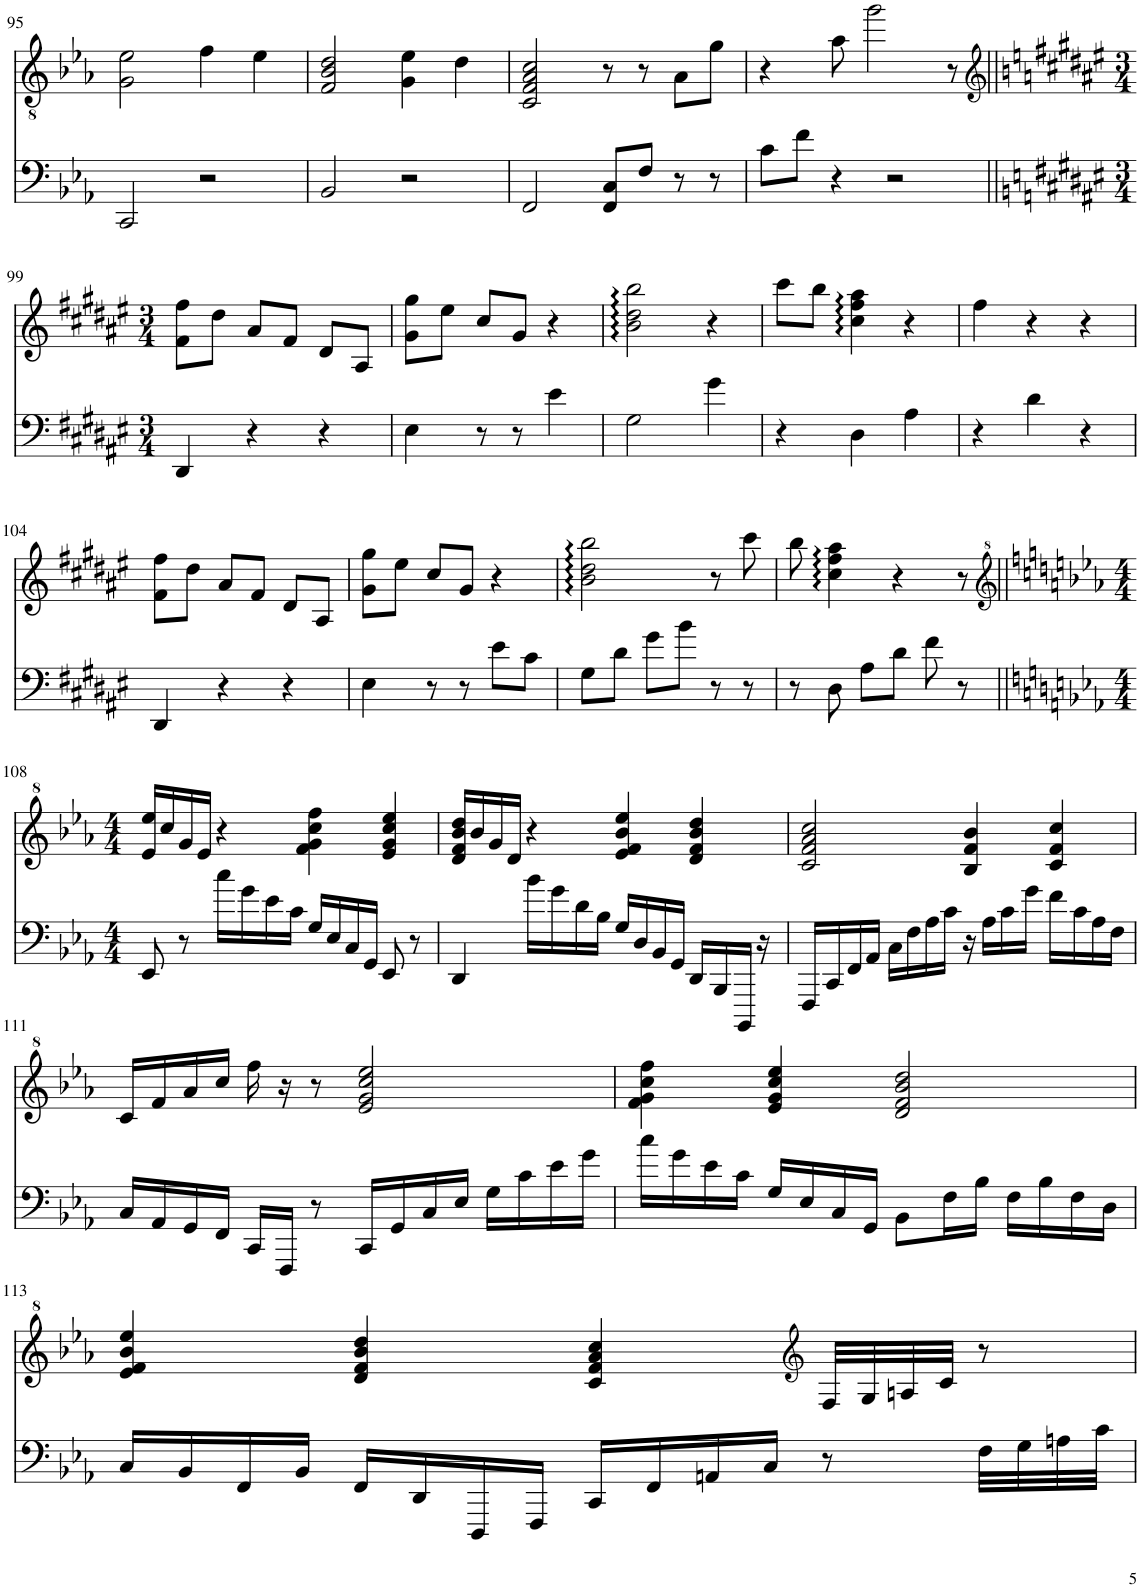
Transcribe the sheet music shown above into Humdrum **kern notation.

**kern	**kern
*part2	*part1
*staff2	*staff1
*I"Piano	*I"Piano
*I'Pno	*I'Pno
!!LO:PB:g=z
*clefF4	*clefGv2
*k[b-e-a-]	*k[b-e-a-]
*M4/4	*M4/4
=95	=95
2CC/	2G\ 2e-\
2r	4f\
.	4e-\
=96	=96
2BB-/	2F/ 2B-/ 2d/
2r	4G\ 4e-\
.	4d\
=97	=97
2FF/	2C/ 2F/ 2A-/ 2c/
8FF/ 8C/L	8r
8F/J	8r
8r	8A-\L
8r	8g\J
=98	=98
8c\L	4r
8f\J	.
4r	8a-\
.	2gg\
2r	.
.	8r
!!LO:LB:g=z
=99||	=99||
*	*clefG2
*k[f#c#g#d#a#e#]	*k[f#c#g#d#a#e#]
*M3/4	*M3/4
4DD#/	8f#\ 8ff#\L
.	8dd#\J
4r	8a#/L
.	8f#/J
4r	8d#/L
.	8A#/J
=100	=100
4E#\	8g#\ 8gg#\L
.	8ee#\J
8r	8cc#/L
8r	8g#/J
4e#\	4r
=101	=101
2G#\	2b\ 2dd#\ 2bb\
4g#\	4r
=102	=102
4r	8ccc#\L
.	8bb\J
4D#\	4cc#\ 4ff#\ 4aa#\
4A#\	4r
=103	=103
4r	4ff#\
4d#\	4r
4r	4r
!!LO:LB:g=z
=104	=104
4DD#/	8f#\ 8ff#\L
.	8dd#\J
4r	8a#/L
.	8f#/J
4r	8d#/L
.	8A#/J
=105	=105
4E#\	8g#\ 8gg#\L
.	8ee#\J
8r	8cc#/L
8r	8g#/J
8e#\L	4r
8c#\J	.
=106	=106
8G#\L	2b\ 2dd#\ 2bb\
8d#\J	.
8g#\L	.
8b\J	.
8r	8r
8r	8ccc#\
=107	=107
8r	8bb\
8D#\	4cc#\ 4ff#\ 4aa#\
8A#\L	.
8d#\J	4r
8f#\	.
8r	8r
!!LO:LB:g=z
=108||	=108||
*	*clefG^2
*k[b-e-a-]	*k[b-e-a-]
*M4/4	*M4/4
8EE-/	16ee-/ 16eee-/LL
.	16ccc/
8r	16gg/
.	16ee-/JJ
16cc\LL	4r
16g\	.
16e-\	.
16c\JJ	.
16G/LL	4ff\ 4gg\ 4ccc\ 4fff\
16E-/	.
16C/	.
16GG/JJ	.
8EE-/	4ee-/ 4gg/ 4ccc/ 4eee-/
8r	.
=109	=109
4DD/	16dd/ 16ff/ 16bb-/ 16ddd/LL
.	16bb-/
.	16gg/
.	16dd/JJ
16b-\LL	4r
16g\	.
16d\	.
16B-\JJ	.
16G/LL	4ee-/ 4ff/ 4bb-/ 4eee-/
16D/	.
16BB-/	.
16GG/JJ	.
16DD/LL	4dd/ 4ff/ 4bb-/ 4ddd/
16BBB-/	.
16BBBB-/JJ	.
16r	.
=110	=110
16FFF/LL	2cc/ 2ff/ 2aa-/ 2ccc/
16CC/	.
16FF/	.
16AA-/JJ	.
16C\LL	.
16F\	.
16A-\	.
16c\JJ	.
16r	4b-/ 4ff/ 4bb-/
16A-\LL	.
16c\	.
16g\JJ	.
16f\LL	4cc/ 4ff/ 4ccc/
16c\	.
16A-\	.
16F\JJ	.
!!LO:LB:g=z
=111	=111
16C/LL	16cc/LL
16AA-/	16ff/
16GG/	16aa-/
16FF/JJ	16ccc/JJ
16CC/LL	16fff\
16FFF/JJ	16r
8r	8r
16CC/LL	2ee-/ 2gg/ 2ccc/ 2eee-/
16GG/	.
16C/	.
16E-/JJ	.
16G\LL	.
16c\	.
16e-\	.
16g\JJ	.
=112	=112
16cc\LL	4ff\ 4gg\ 4ccc\ 4fff\
16g\	.
16e-\	.
16c\JJ	.
16G/LL	4ee-/ 4gg/ 4ccc/ 4eee-/
16E-/	.
16C/	.
16GG/JJ	.
8BB-\L	2dd/ 2ff/ 2bb-/ 2ddd/
16F\L	.
16B-\JJ	.
16F\LL	.
16B-\	.
16F\	.
16D\JJ	.
!!LO:LB:g=z
=113	=113
16C/LL	4ee-/ 4ff/ 4bb-/ 4eee-/
16BB-/	.
16FF/	.
16BB-/JJ	.
16FF/LL	4dd/ 4ff/ 4bb-/ 4ddd/
16DD/	.
16DDD/	.
16FFF/JJ	.
16CC/LL	4cc/ 4ff/ 4aa-/ 4ccc/
16FF/	.
16AAn/	.
16C/JJ	.
*	*clefG2
8r	32F/LLL
.	32G/
.	32An/
.	32c/JJJ
32F\LLL	8r
32G\	.
32An\	.
32c\JJJ	.
=	=
*-	*-
